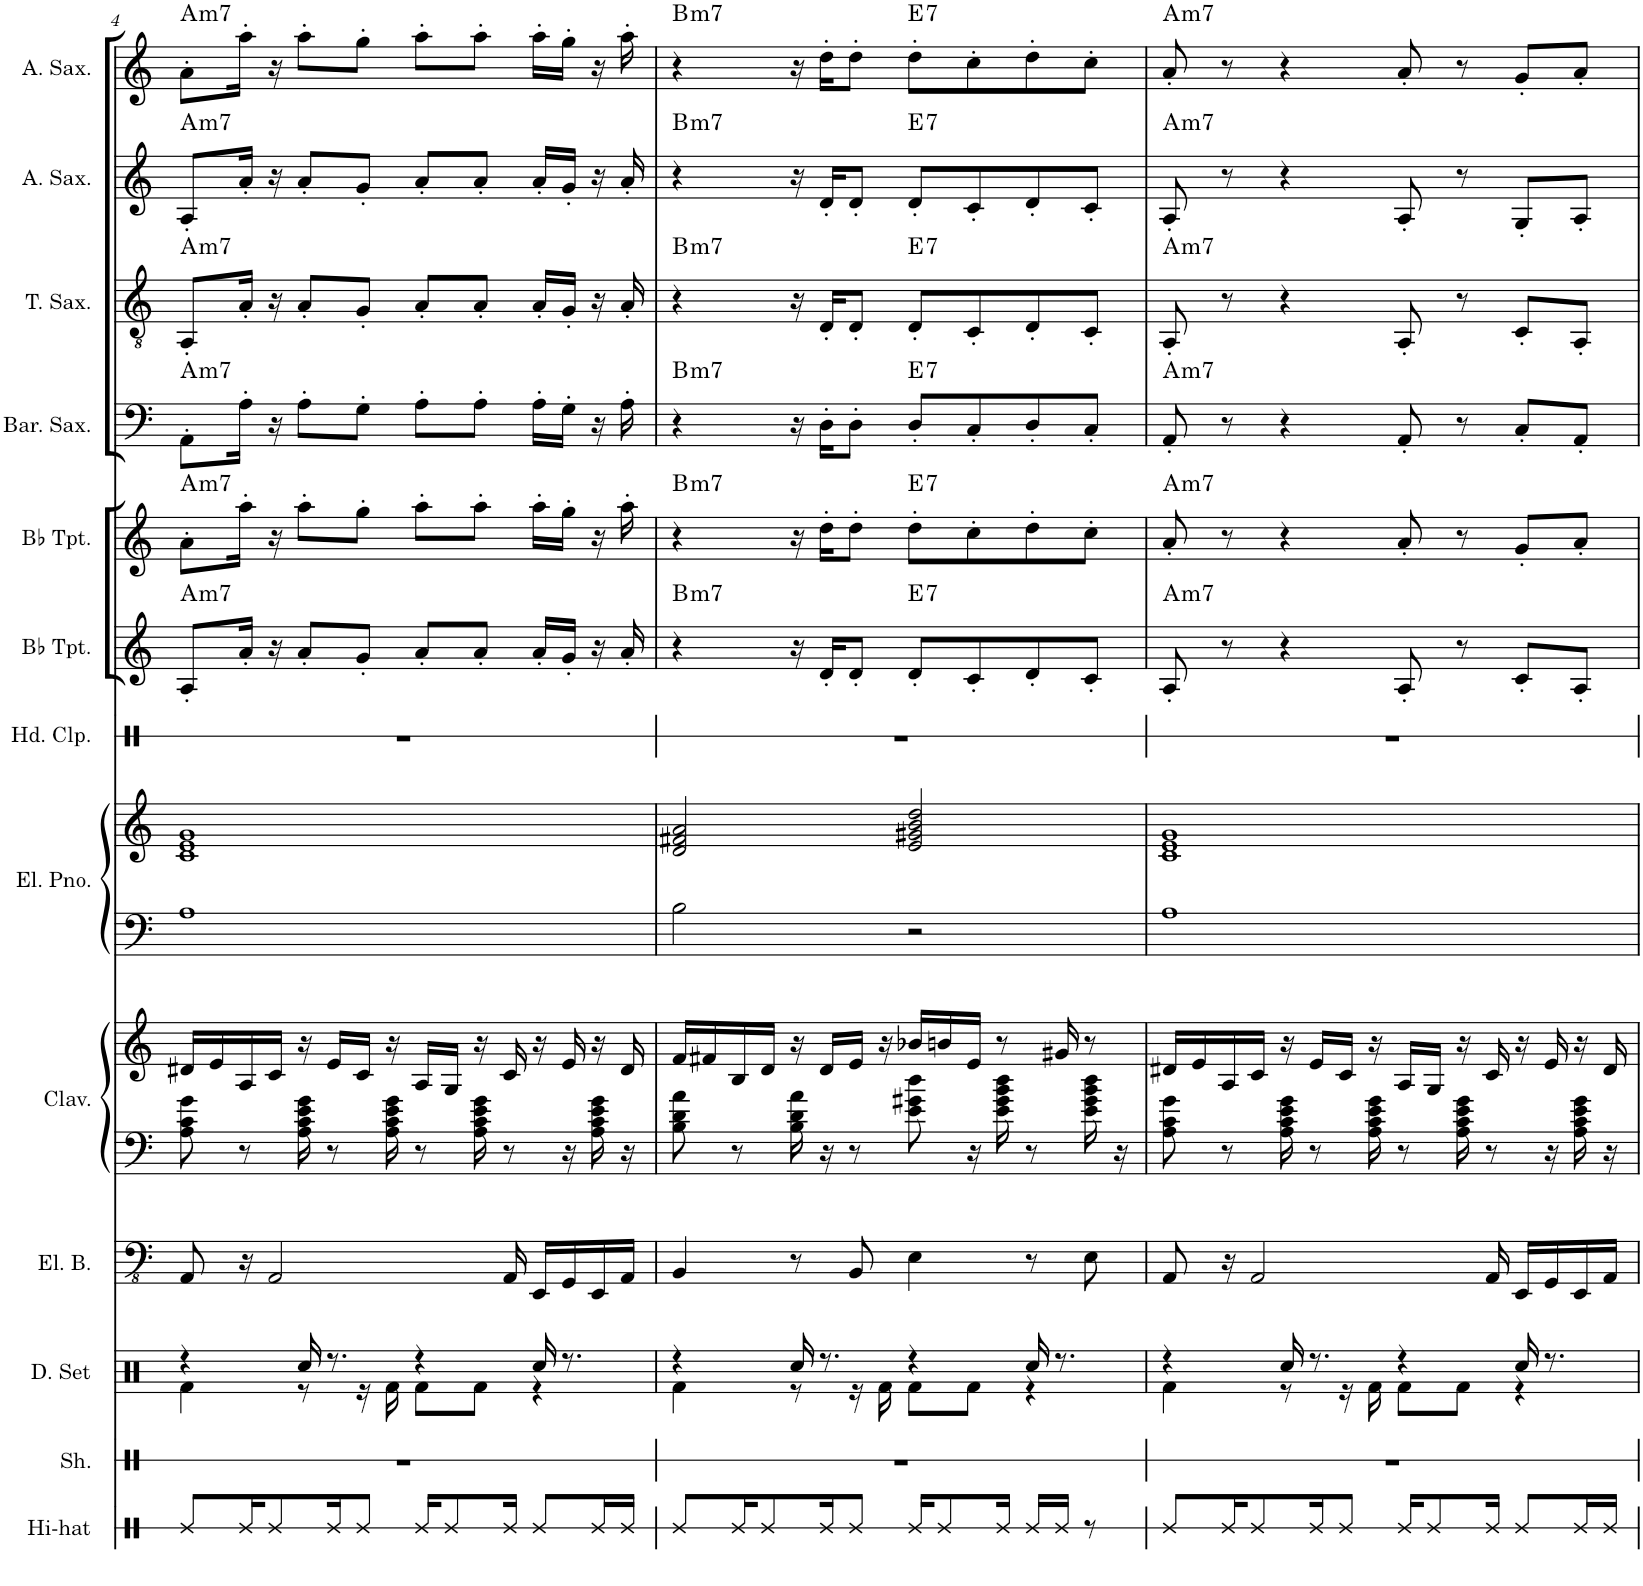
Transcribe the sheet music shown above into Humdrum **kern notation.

**kern	**kern	**kern	**kern	**kern	**kern	**kern	**kern	**kern	**kern	**kern	**harte	**kern	**harte	**kern	**harte	**kern	**kern	**harte
*part13	*part12	*part11	*part10	*part9	*part9	*part8	*part8	*part7	*part6	*part5	*part5	*part4	*part4	*part3	*part3	*part2	*part1	*part1
*staff15	*staff14	*staff13	*staff12	*staff11	*staff10	*staff9	*staff8	*staff7	*staff6	*staff5	*	*staff4	*	*staff3	*	*staff2	*staff1	*
*I"Hi-hat	*I"Shaker	*I"Drumset	*I"Electric Bass	*I"Clavinet	*	*I"Electric Piano	*	*I"Hand Clap	*I"Bb Trumpet	*I"Bb Trumpet	*	*I"Baritone Saxophone	*	*I"Tenor Saxophone	*	*I"Alto Saxophone	*I"Alto Saxophone	*
*I'Hi-hat	*I'Sh.	*I'D. Set	*I'El. B.	*I'Clav.	*	*I'El. Pno.	*	*I'Hd. Clp.	*I'Bb Tpt.	*I'Bb Tpt.	*	*I'Bar. Sax.	*	*I'T. Sax.	*	*I'A. Sax.	*I'A. Sax.	*
!!LO:PB:g=z
*clefX	*clefX	*clefX	*clefFv4	*clefF4	*clefG2	*clefF4	*clefG2	*clefX	*clefG2	*clefG2	*	*clefF4	*	*clefGv2	*	*clefG2	*clefG2	*
*	*	*	*	*	*	*	*	*	*ITrd1c2	*ITrd1c2	*	*ITrd12c21	*	*ITrd8c14	*	*ITrd5c9	*ITrd5c9	*
*k[]	*k[]	*k[]	*k[]	*k[]	*k[]	*k[]	*k[]	*k[]	*k[]	*k[]	*	*k[]	*	*k[]	*	*k[]	*k[]	*
*M4/4	*M4/4	*M4/4	*M4/4	*M4/4	*M4/4	*M4/4	*M4/4	*M4/4	*M4/4	*M4/4	*	*M4/4	*	*M4/4	*	*M4/4	*M4/4	*
=4	=4	=4	=4	=4	=4	=4	=4	=4	=4	=4	=4	=4	=4	=4	=4	=4	=4	=4
*	*	*^	*	*	*	*	*	*	*	*	*	*	*	*	*	*	*	*
!	!	!	!	!	!	!	!	!	!	!	!	!LO:H:kt=m7	!	!LO:H:kt=m7	!	!LO:H:kt=m7	!	!	!LO:H:kt=m7
8Re/L	1r	4r	4Rf\	8AAA/	8A\ 8c\ 8g\	16d#X/LL	1A	1c 1e 1g	1r	8A'/L	8a'\L	A:min7	8AA'\L	A:min7	8AA'/L	A:min7	8A'/L	8a'\L	A:min7
.	.	.	.	.	.	16e/	.	.	.	.	.	.	.	.	.	.	.	.	.
16Re/K	.	.	.	16r	8r	16A/	.	.	.	16a'/Jk	16aa'\Jk	.	16A'\Jk	.	16A'/Jk	.	16a'/Jk	16aa'\Jk	.
8Re/	.	.	.	2AAA/	.	16c/JJ	.	.	.	16r	16r	.	16r	.	16r	.	16r	16r	.
.	.	16Rcc/	8r	.	16A\ 16c\ 16e\ 16g\	16r	.	.	.	8a'/L	8aa'\L	.	8A'\L	.	8A'/L	.	8a'/L	8aa'\L	.
16Re/K	.	8.r	.	.	8r	16e/LL	.	.	.	.	.	.	.	.	.	.	.	.	.
8Re/J	.	.	16r	.	.	16c/JJ	.	.	.	8g'/J	8gg'\J	.	8G'\J	.	8G'/J	.	8g'/J	8gg'\J	.
.	.	.	16Rf\	.	16A\ 16c\ 16e\ 16g\	16r	.	.	.	.	.	.	.	.	.	.	.	.	.
16Re/KL	.	4r	8Rf\L	.	8r	16A/LL	.	.	.	8a'/L	8aa'\L	.	8A'\L	.	8A'/L	.	8a'/L	8aa'\L	.
8Re/	.	.	.	.	.	16G/JJ	.	.	.	.	.	.	.	.	.	.	.	.	.
.	.	.	8Rf\J	.	16A\ 16c\ 16e\ 16g\	16r	.	.	.	8a'/J	8aa'\J	.	8A'\J	.	8A'/J	.	8a'/J	8aa'\J	.
16Re/Jk	.	.	.	16AAA/	8r	16c/	.	.	.	.	.	.	.	.	.	.	.	.	.
8Re/L	.	16Rcc/	4r	16EEE/LL	.	16r	.	.	.	16a'/LL	16aa'\LL	.	16A'\LL	.	16A'/LL	.	16a'/LL	16aa'\LL	.
.	.	8.r	.	16GGG/	16r	16e/	.	.	.	16g'/JJ	16gg'\JJ	.	16G'\JJ	.	16G'/JJ	.	16g'/JJ	16gg'\JJ	.
16Re/L	.	.	.	16EEE/	16A\ 16c\ 16e\ 16g\	16r	.	.	.	16r	16r	.	16r	.	16r	.	16r	16r	.
16Re/JJ	.	.	.	16AAA/JJ	16r	16d#/	.	.	.	16a'/	16aa'\	.	16A'\	.	16A'/	.	16a'/	16aa'\	.
=5	=5	=5	=5	=5	=5	=5	=5	=5	=5	=5	=5	=5	=5	=5	=5	=5	=5	=5	=5
!	!	!	!	!	!	!	!	!	!	!	!	!LO:H:kt=m7	!	!LO:H:kt=m7	!	!LO:H:kt=m7	!	!	!LO:H:kt=m7
8Re/L	1r	4r	4Rf\	4BBB/	8B\ 8d\ 8a\	16f/LL	2B\	2d/ 2f#X/ 2a/	1r	4r	4r	B:min7	4r	B:min7	4r	B:min7	4r	4r	B:min7
.	.	.	.	.	.	16f#X/	.	.	.	.	.	.	.	.	.	.	.	.	.
16Re/K	.	.	.	.	8r	16B/	.	.	.	.	.	.	.	.	.	.	.	.	.
8Re/	.	.	.	.	.	16d/JJ	.	.	.	.	.	.	.	.	.	.	.	.	.
.	.	16Rcc/	8r	8r	16B\ 16d\ 16a\	16r	.	.	.	16r	16r	.	16r	.	16r	.	16r	16r	.
16Re/K	.	8.r	.	.	16r	16d/LL	.	.	.	16d'/KL	16dd'\KL	.	16D'\KL	.	16D'/KL	.	16d'/KL	16dd'\KL	.
8Re/J	.	.	16r	8BBB/	8r	16e/JJ	.	.	.	8d'/J	8dd'\J	.	8D'\J	.	8D'/J	.	8d'/J	8dd'\J	.
.	.	.	16Rf\	.	.	16r	.	.	.	.	.	.	.	.	.	.	.	.	.
!	!	!	!	!	!	!	!	!	!	!	!	!LO:H:kt=7	!	!LO:H:kt=7	!	!LO:H:kt=7	!	!	!LO:H:kt=7
16Re/KL	.	4r	8Rf\L	4EE\	8e\ 8g#X\ 8dd\	16b-X/LL	2r	2e/ 2g#X/ 2b/ 2dd/	.	8d'/L	8dd'\L	E:7	8D'/L	E:7	8D'/L	E:7	8d'/L	8dd'\L	E:7
8Re/	.	.	.	.	.	16bn/	.	.	.	.	.	.	.	.	.	.	.	.	.
.	.	.	8Rf\J	.	16r	16e/JJ	.	.	.	8c'/	8cc'\	.	8C'/	.	8C'/	.	8c'/	8cc'\	.
16Re/Jk	.	.	.	.	16e\ 16g#\ 16b\ 16dd\	8r	.	.	.	.	.	.	.	.	.	.	.	.	.
16Re/LL	.	16Rcc/	4r	8r	8r	.	.	.	.	8d'/	8dd'\	.	8D'/	.	8D'/	.	8d'/	8dd'\	.
16Re/JJ	.	8.r	.	.	.	16g#X/	.	.	.	.	.	.	.	.	.	.	.	.	.
8r	.	.	.	8EE\	16e\ 16g#\ 16b\ 16dd\	8r	.	.	.	8c'/J	8cc'\J	.	8C'/J	.	8C'/J	.	8c'/J	8cc'\J	.
.	.	.	.	.	16r	.	.	.	.	.	.	.	.	.	.	.	.	.	.
=6	=6	=6	=6	=6	=6	=6	=6	=6	=6	=6	=6	=6	=6	=6	=6	=6	=6	=6	=6
!	!	!	!	!	!	!	!	!	!	!	!	!LO:H:kt=m7	!	!LO:H:kt=m7	!	!LO:H:kt=m7	!	!	!LO:H:kt=m7
8Re/L	1r	4r	4Rf\	8AAA/	8A\ 8c\ 8g\	16d#X/LL	1A	1c 1e 1g	1r	8A'/	8a'/	A:min7	8AA'/	A:min7	8AA'/	A:min7	8A'/	8a'/	A:min7
.	.	.	.	.	.	16e/	.	.	.	.	.	.	.	.	.	.	.	.	.
16Re/K	.	.	.	16r	8r	16A/	.	.	.	8r	8r	.	8r	.	8r	.	8r	8r	.
8Re/	.	.	.	2AAA/	.	16c/JJ	.	.	.	.	.	.	.	.	.	.	.	.	.
.	.	16Rcc/	8r	.	16A\ 16c\ 16e\ 16g\	16r	.	.	.	4r	4r	.	4r	.	4r	.	4r	4r	.
16Re/K	.	8.r	.	.	8r	16e/LL	.	.	.	.	.	.	.	.	.	.	.	.	.
8Re/J	.	.	16r	.	.	16c/JJ	.	.	.	.	.	.	.	.	.	.	.	.	.
.	.	.	16Rf\	.	16A\ 16c\ 16e\ 16g\	16r	.	.	.	.	.	.	.	.	.	.	.	.	.
16Re/KL	.	4r	8Rf\L	.	8r	16A/LL	.	.	.	8A'/	8a'/	.	8AA'/	.	8AA'/	.	8A'/	8a'/	.
8Re/	.	.	.	.	.	16G/JJ	.	.	.	.	.	.	.	.	.	.	.	.	.
.	.	.	8Rf\J	.	16A\ 16c\ 16e\ 16g\	16r	.	.	.	8r	8r	.	8r	.	8r	.	8r	8r	.
16Re/Jk	.	.	.	16AAA/	8r	16c/	.	.	.	.	.	.	.	.	.	.	.	.	.
8Re/L	.	16Rcc/	4r	16EEE/LL	.	16r	.	.	.	8c'/L	8g'/L	.	8C'/L	.	8C'/L	.	8G'/L	8g'/L	.
.	.	8.r	.	16GGG/	16r	16e/	.	.	.	.	.	.	.	.	.	.	.	.	.
16Re/L	.	.	.	16EEE/	16A\ 16c\ 16e\ 16g\	16r	.	.	.	8A'/J	8a'/J	.	8AA'/J	.	8AA'/J	.	8A'/J	8a'/J	.
16Re/JJ	.	.	.	16AAA/JJ	16r	16d#/	.	.	.	.	.	.	.	.	.	.	.	.	.
*	*	*v	*v	*	*	*	*	*	*	*	*	*	*	*	*	*	*	*	*
=	=	=	=	=	=	=	=	=	=	=	=	=	=	=	=	=	=	=
*-	*-	*-	*-	*-	*-	*-	*-	*-	*-	*-	*-	*-	*-	*-	*-	*-	*-	*-
